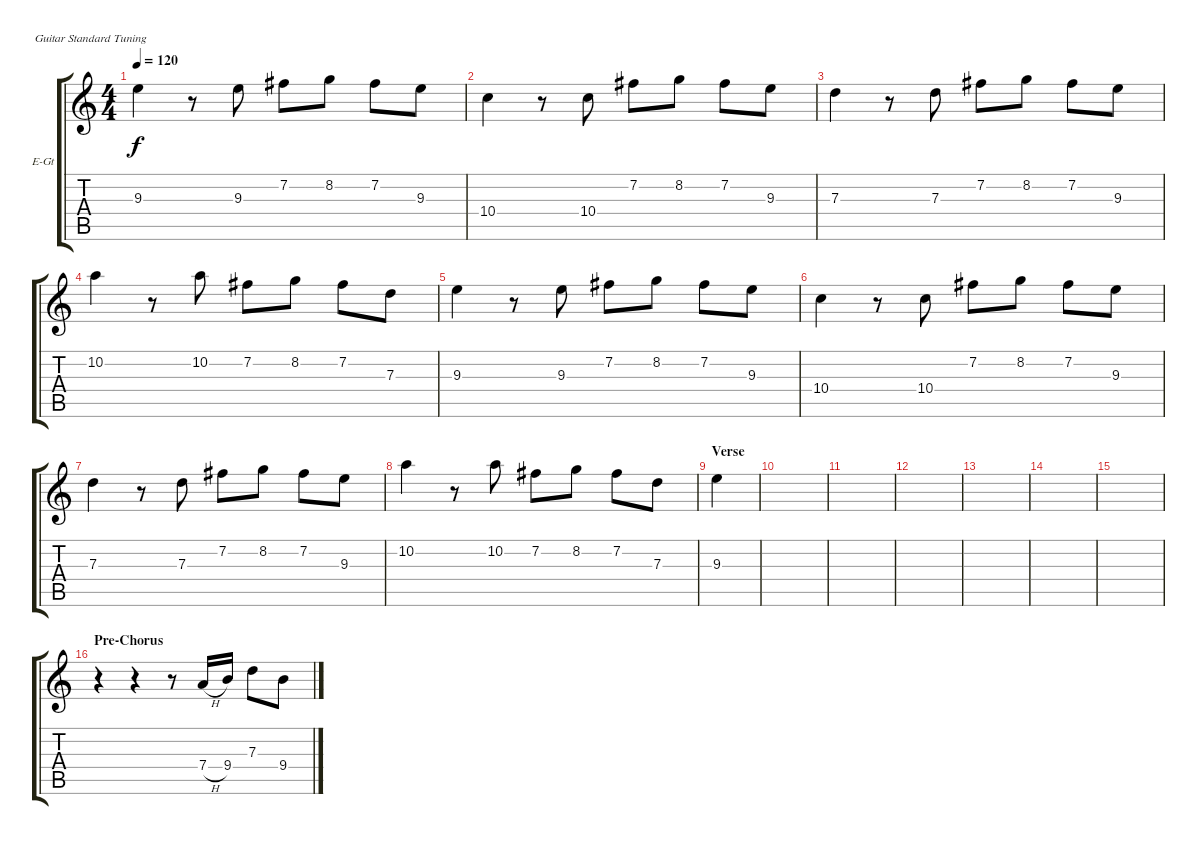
\defaultSystemsLayout 4
\bracketExtendMode groupsimilarinstruments
\firstSystemTrackNameOrientation horizontal
\otherSystemsTrackNameOrientation horizontal
\track ("Lead Gt 2" "E-Gt") {instrument distortionguitar}
\staff {score tabs}
\tuning (E4 B3 G3 D3 A2 E2)
\ts (4 4)
\tempo 120
\clef g2
\ks c
9.3.4{dy f} r.8 9.3.8 7.2.8 8.2.8 7.2.8 9.3.8 |
10.4.4 r.8 10.4.8 7.2.8 8.2.8 7.2.8 9.3.8 |
7.3.4 r.8 7.3.8 7.2.8 8.2.8 7.2.8 9.3.8 |
10.2.4 r.8 10.2.8 7.2.8 8.2.8 7.2.8 7.3.8 |
9.3.4 r.8 9.3.8 7.2.8 8.2.8 7.2.8 9.3.8 |
10.4.4 r.8 10.4.8 7.2.8 8.2.8 7.2.8 9.3.8 |
7.3.4 r.8 7.3.8 7.2.8 8.2.8 7.2.8 9.3.8 |
10.2.4 r.8 10.2.8 7.2.8 8.2.8 7.2.8 7.3.8 |
\section ("" "Verse")
9.3.4 |
|
|
|
|
|
|
\section ("" "Pre-Chorus")
r.4 r.4 r.8 7.4{h}.16 9.4.16 7.3.8 9.4.8
